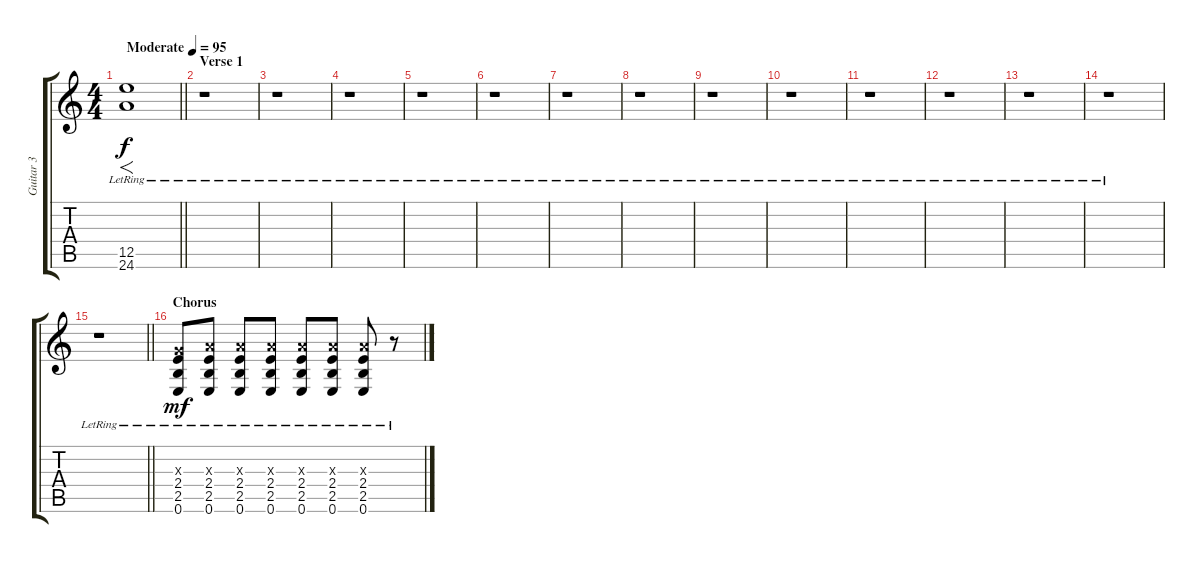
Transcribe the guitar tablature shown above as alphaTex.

\track ("Guitar 3" "Guitar 3") {instrument distortionguitar}
\staff {score tabs}
\tuning (E4 B3 G3 D3 A2 E2) {hide}
\ts (4 4)
\tempo (95 "Moderate")
\clef g2
\barLineRight lightlight
\ks c
(12.5{lr} 24.6{lr}).1{f dy f instrument distortionguitar} |
\section ("" "Verse 1")
r.1 |
r.1 |
r.1 |
r.1 |
r.1 |
r.1 |
r.1 |
r.1 |
r.1 |
r.1 |
r.1 |
r.1 |
r.1 |
\barLineRight lightlight
r.1 |
\section ("" "Chorus")
(0.3{x} 2.4{lr} 2.5{lr} 0.6{lr}).8{dy mf} (2.3{x} 2.4{lr} 2.5{lr} 0.6{lr}).8 (2.3{x} 2.4{lr} 2.5{lr} 0.6{lr}).8 (2.3{x} 2.4{lr} 2.5{lr} 0.6{lr}).8 (2.3{x} 2.4{lr} 2.5{lr} 0.6{lr}).8 (2.3{x} 2.4{lr} 2.5{lr} 0.6{lr}).8 (2.3{x} 2.4{lr} 2.5{lr} 0.6{lr}).8 r.8
